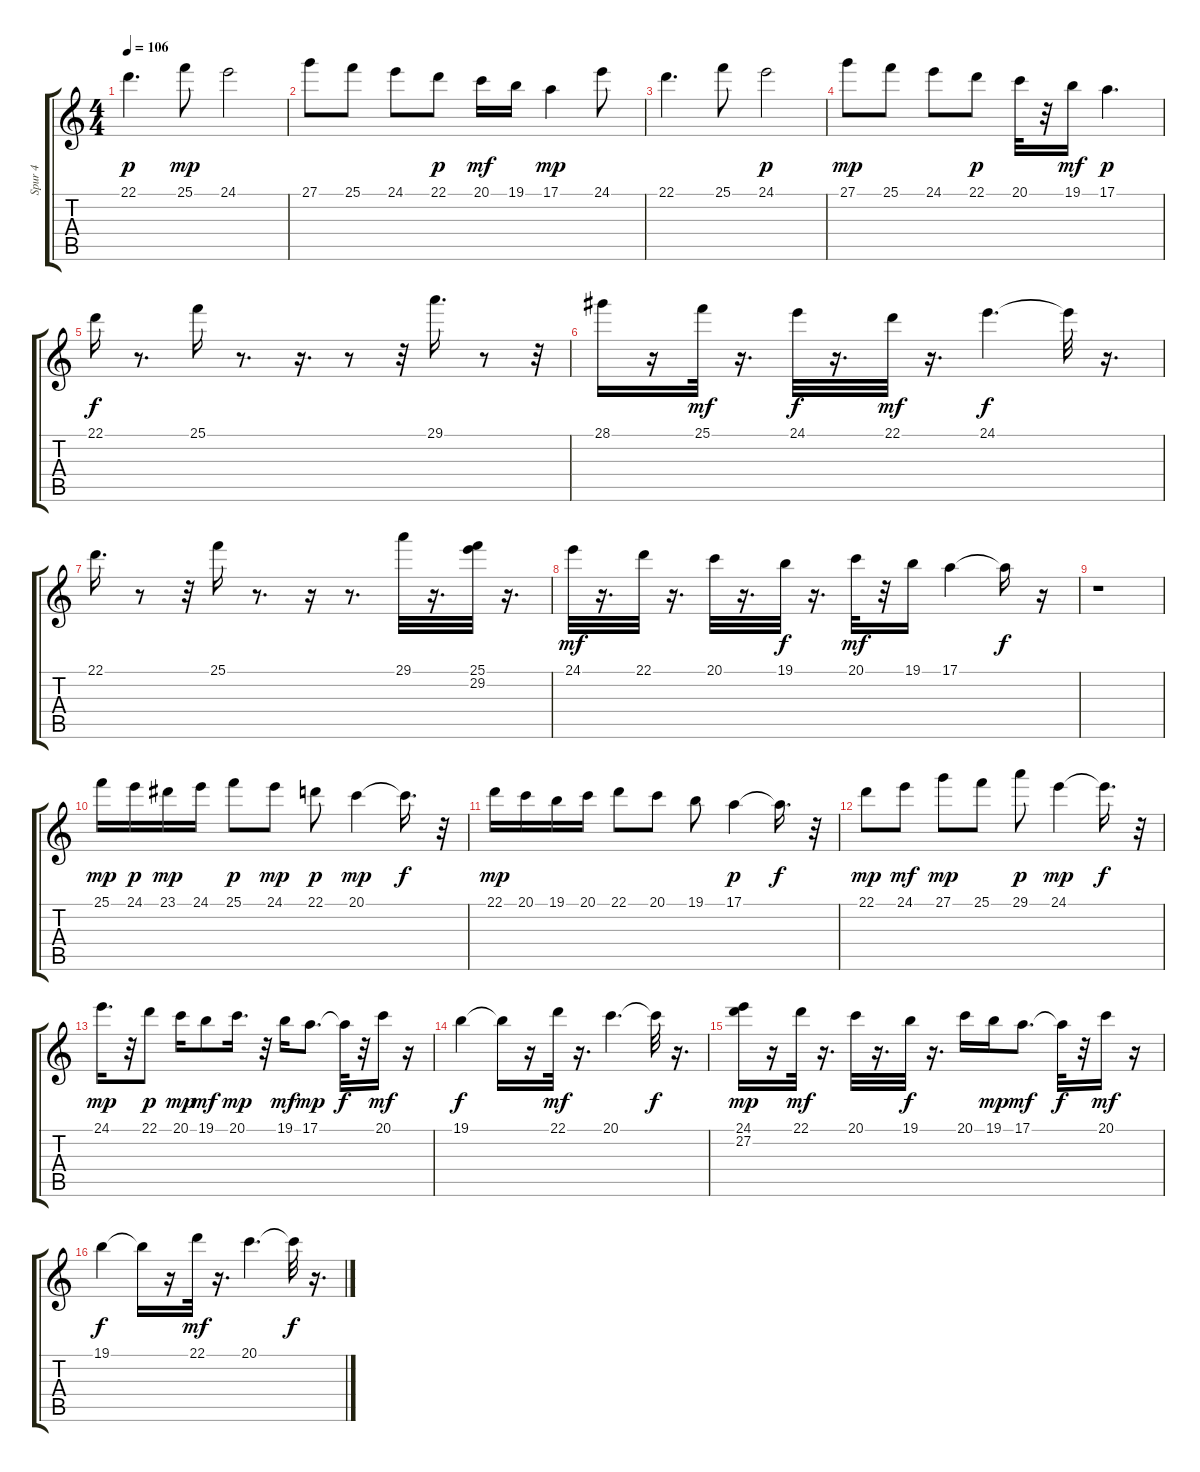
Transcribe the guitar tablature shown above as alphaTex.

\track ("Spur 4" "Spur 4") {instrument stringensemble1}
\staff {score tabs}
\tuning (E4 B3 G3 D3 A2 E2) {hide}
\ts (4 4)
\tempo 106
\clef g2
\ks c
22.1.4{d dy p} 25.1.8{dy mp} 24.1.2 |
27.1.8 25.1.8 24.1.8 22.1.8{dy p} 20.1.16{dy mf} 19.1.16 17.1.4{dy mp} 24.1.8 |
22.1.4{d} 25.1.8 24.1.2{dy p} |
27.1.8{dy mp} 25.1.8 24.1.8 22.1.8{dy p} 20.1.32 r.32 19.1.16{dy mf} 17.1.4{d dy p} |
22.1.16{dy f instrument stringensemble1} r.8{d} 25.1.16 r.8{d} r.16{d} r.8 r.32 29.1.16{d} r.8 r.32 |
28.1.16 r.16 25.1.32{dy mf} r.16{d} 24.1.32{dy f} r.16{d} 22.1.32{dy mf} r.16{d} 24.1.4{d dy f} 24.1{t}.32 r.16{d} |
22.1.16{d instrument stringensemble1} r.8 r.32 25.1.16 r.8{d} r.16 r.8{d} 29.1.32 r.16{d} (25.1 29.2).32 r.16{d} |
24.1.32{dy mf} r.16{d} 22.1.32 r.16{d} 20.1.32 r.16{d} 19.1.32{dy f} r.16{d} 20.1.32{dy mf} r.32 19.1.16 17.1.4 17.1{t}.16{dy f} r.16 |
r.1 |
25.1.16{dy mp instrument stringensemble1} 24.1.16{dy p} 23.1.16{dy mp} 24.1.16 25.1.8{dy p} 24.1.8{dy mp} 22.1.8{dy p} 20.1.4{dy mp} 20.1{t}.16{d dy f} r.32 |
22.1.16{dy mp instrument stringensemble1} 20.1.16 19.1.16 20.1.16 22.1.8 20.1.8 19.1.8 17.1.4{dy p} 17.1{t}.16{d dy f} r.32 |
22.1.8{dy mp instrument stringensemble1} 24.1.8{dy mf} 27.1.8{dy mp} 25.1.8 29.1.8{dy p} 24.1.4{dy mp} 24.1{t}.16{d dy f} r.32 |
24.1.16{d dy mp} r.32 22.1.8{dy p} 20.1.16{dy mp} 19.1.8{dy mf} 20.1.16{d dy mp} r.32 19.1.16{dy mf} 17.1.8{d dy mp} 17.1{t}.32{dy f} r.32 20.1.16{dy mf} r.16 |
19.1.4{dy f} 19.1{t}.16 r.16 22.1.32{dy mf} r.16{d} 20.1.4{d} 20.1{t}.32{dy f} r.16{d} |
(24.1 27.2).16{dy mp} r.16 22.1.32{dy mf} r.16{d} 20.1.32 r.16{d} 19.1.32{dy f} r.16{d} 20.1.16 19.1.16{dy mp} 17.1.8{d dy mf} 17.1{t}.32{dy f} r.32 20.1.16{dy mf} r.16 |
19.1.4{dy f} 19.1{t}.16 r.16 22.1.32{dy mf} r.16{d} 20.1.4{d} 20.1{t}.32{dy f} r.16{d}
